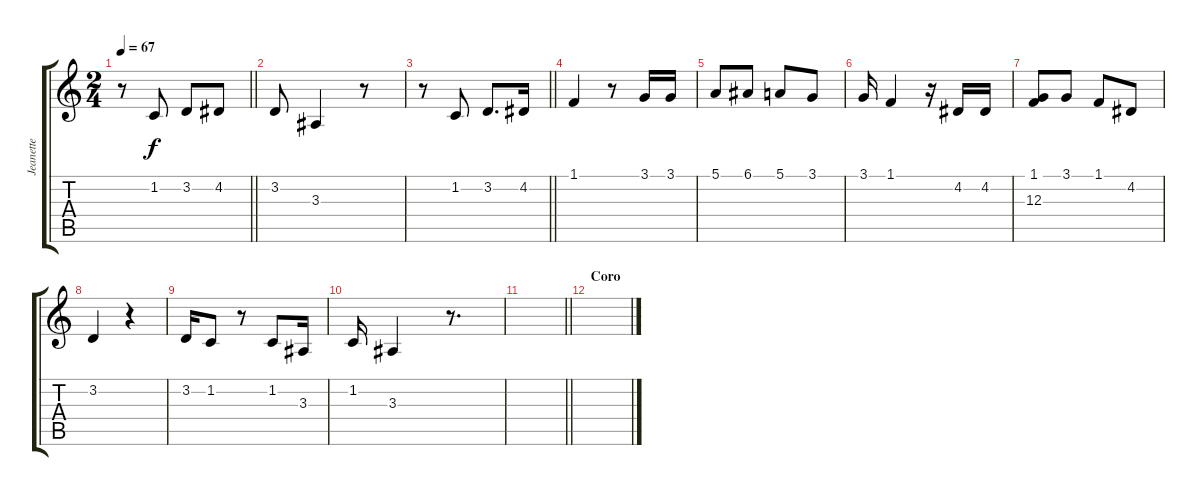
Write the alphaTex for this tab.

\track ("Jeanette" "Jeanette") {instrument violin}
\staff {score tabs}
\tuning (E4 B3 G3 D3 A2 E2) {hide}
\ts (2 4)
\tempo 67
\clef g2
\barLineRight lightlight
\ks c
r.8{dy f} 1.2.8 3.2.8 4.2.8 |
3.2.8 3.3.4 r.8 |
\barLineRight lightlight
r.8 1.2.8 3.2.8{d} 4.2.16 |
1.1.4 r.8 3.1.16 3.1.16 |
5.1.8 6.1.8 5.1.8 3.1.8 |
3.1.16 1.1.4 r.16 4.2.16 4.2.16 |
(1.1 12.3).8 3.1.8 1.1.8 4.2.8 |
3.2.4 r.4 |
3.2.16 1.2.8 r.8 1.2.8 3.3.16 |
1.2.16 3.3.4 r.8{d} |
\barLineRight lightlight
|
\section ("" "Coro")
